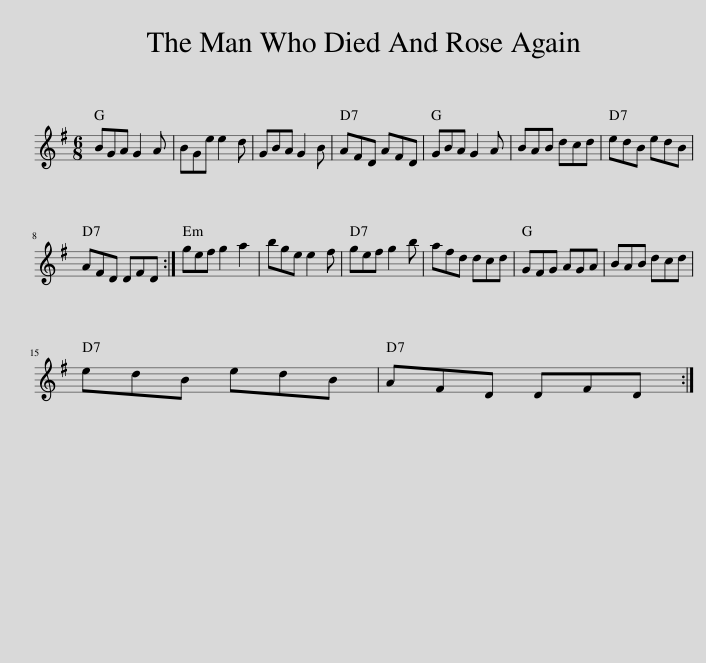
X:1
L:1/8
M:6/8
I:linebreak $
K:G
V:1 treble
V:1
 BGA G2 A | BGe e2 d | GBA G2 B | AFD AFD | GBA G2 A | %5
 BAB dcd | edB edB |$ AFD DFD :| gef g2 a2 | bge e2 f | %10
 gef g2 b | afd dcd | GFG AGA | BAB dcd |$ edB edB | %15
 AFD DFD :| %16
